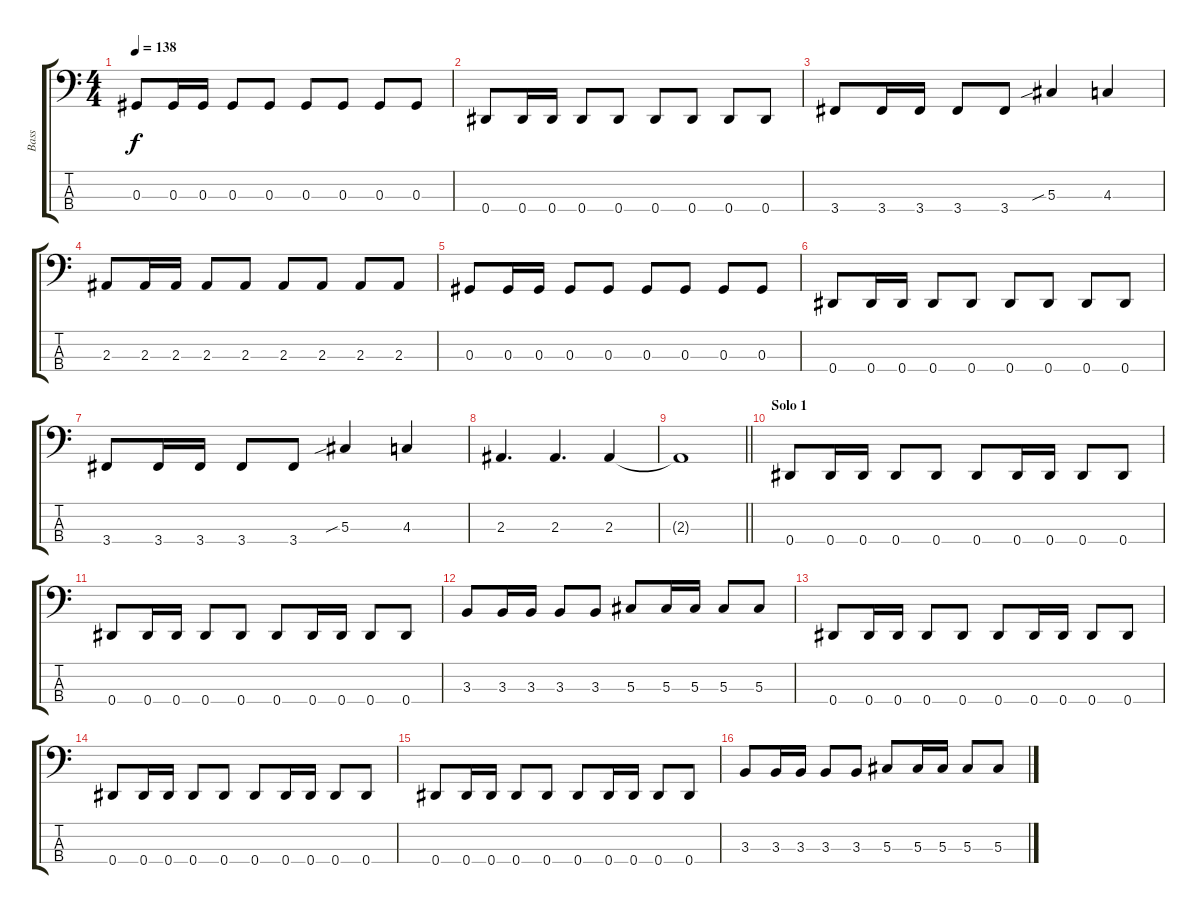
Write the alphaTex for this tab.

\track ("Bass" "Bass") {instrument electricbassfinger}
\staff {score tabs}
\tuning (Gb2 Db2 Ab1 Eb1) {hide}
\ts (4 4)
\tempo 138
\clef f4
\ks c
0.3.8{dy f} 0.3.16 0.3.16 0.3.8 0.3.8 0.3.8 0.3.8 0.3.8 0.3.8 |
0.4.8 0.4.16 0.4.16 0.4.8 0.4.8 0.4.8 0.4.8 0.4.8 0.4.8 |
3.4.8 3.4.16 3.4.16 3.4.8 3.4.8 5.3{sib}.4 4.3.4 |
2.3.8 2.3.16 2.3.16 2.3.8 2.3.8 2.3.8 2.3.8 2.3.8 2.3.8 |
0.3.8 0.3.16 0.3.16 0.3.8 0.3.8 0.3.8 0.3.8 0.3.8 0.3.8 |
0.4.8 0.4.16 0.4.16 0.4.8 0.4.8 0.4.8 0.4.8 0.4.8 0.4.8 |
3.4.8 3.4.16 3.4.16 3.4.8 3.4.8 5.3{sib}.4 4.3.4 |
2.3.4{d} 2.3.4{d} 2.3.4 |
\barLineRight lightlight
2.3{t}.1 |
\section ("" "Solo 1")
0.4.8 0.4.16 0.4.16 0.4.8 0.4.8 0.4.8 0.4.16 0.4.16 0.4.8 0.4.8 |
0.4.8 0.4.16 0.4.16 0.4.8 0.4.8 0.4.8 0.4.16 0.4.16 0.4.8 0.4.8 |
3.3.8 3.3.16 3.3.16 3.3.8 3.3.8 5.3.8 5.3.16 5.3.16 5.3.8 5.3.8 |
0.4.8 0.4.16 0.4.16 0.4.8 0.4.8 0.4.8 0.4.16 0.4.16 0.4.8 0.4.8 |
0.4.8 0.4.16 0.4.16 0.4.8 0.4.8 0.4.8 0.4.16 0.4.16 0.4.8 0.4.8 |
0.4.8 0.4.16 0.4.16 0.4.8 0.4.8 0.4.8 0.4.16 0.4.16 0.4.8 0.4.8 |
3.3.8 3.3.16 3.3.16 3.3.8 3.3.8 5.3.8 5.3.16 5.3.16 5.3.8 5.3.8
